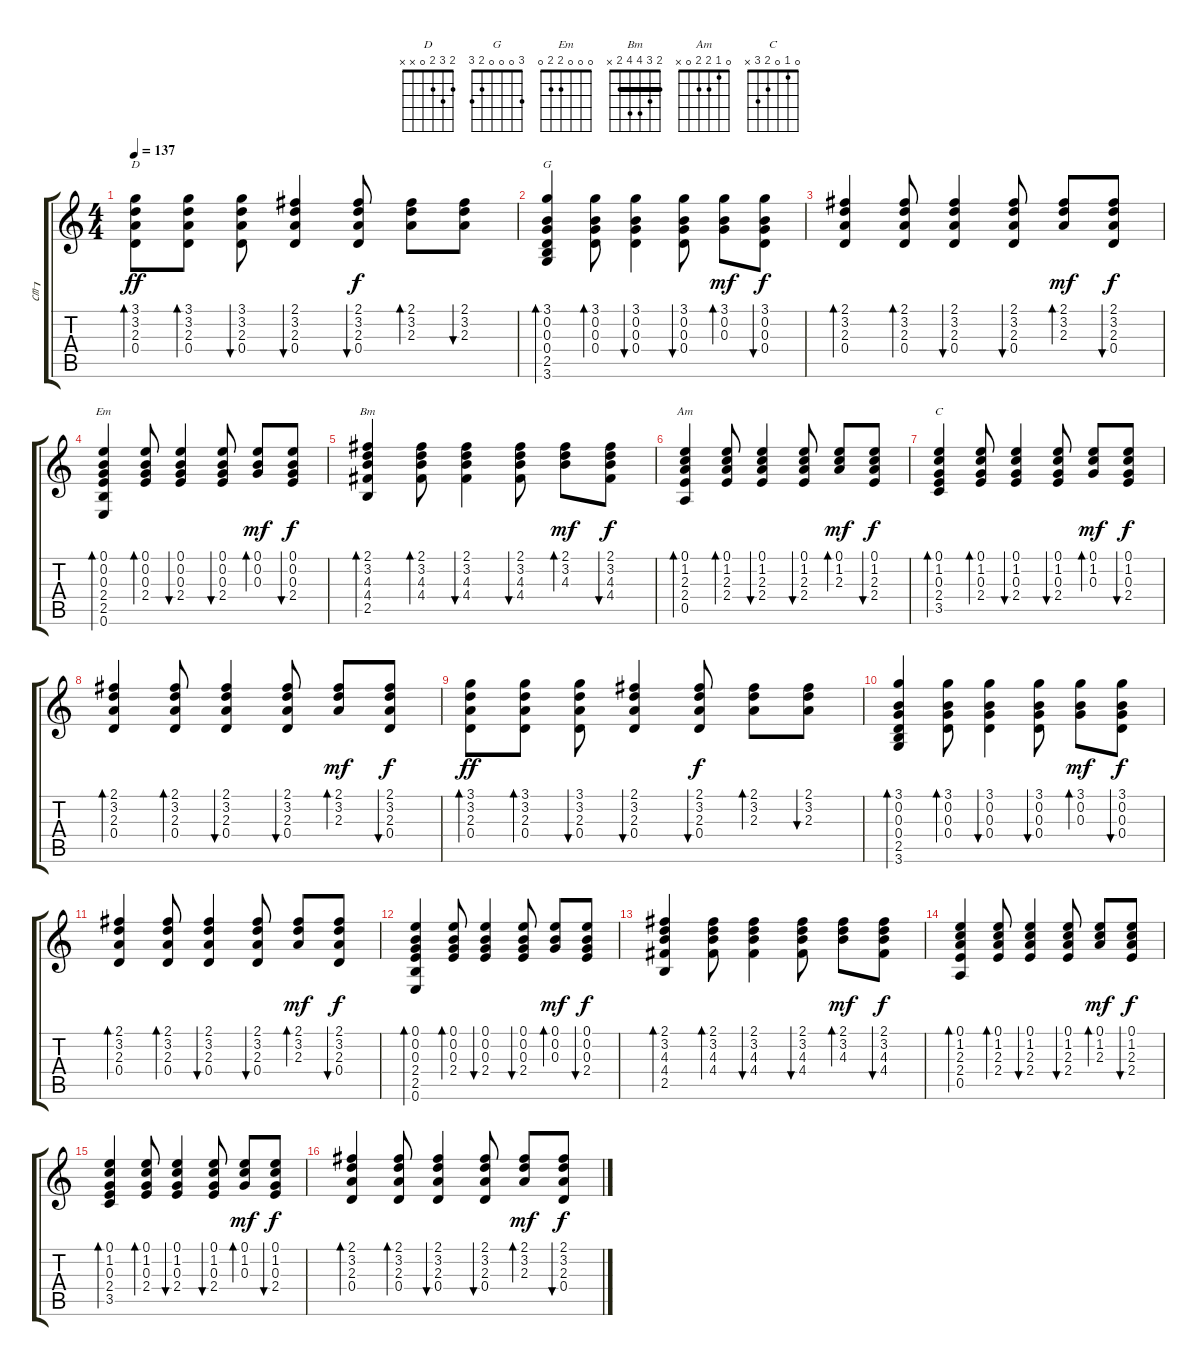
\track ("㎝┒" "㎝┒") {instrument acousticguitarsteel}
\staff {score tabs}
\tuning (E4 B3 G3 D3 A2 E2) {hide}
\chord ("D" 2 3 2 0 x x)
\chord ("G" 3 0 0 0 2 3)
\chord ("Em" 0 0 0 2 2 0)
\chord ("Bm" 2 3 4 4 2 x) {barre 2}
\chord ("Am" 0 1 2 2 0 x)
\chord ("C" 0 1 0 2 3 x)
\ts (4 4)
\tempo 137
\clef g2
\ks c
(3.1 3.2 2.3 0.4).8{bd 60 ch "D" dy ff} (3.1 3.2 2.3 0.4).8{bd 60} (3.1 3.2 2.3 0.4).8{bu 60} (2.1 3.2 2.3 0.4).4{bu 60} (2.1 3.2 2.3 0.4).8{bu 60 dy f} (2.1 3.2 2.3).8{bd 60} (2.1 3.2 2.3).8{bu 60} |
(3.1 0.2 0.3 0.4 2.5 3.6).4{bd 60 ch "G"} (3.1 0.2 0.3 0.4).8{bd 60} (3.1 0.2 0.3 0.4).4{bu 60} (3.1 0.2 0.3 0.4).8{bu 60} (3.1 0.2 0.3).8{bd 60 dy mf} (3.1 0.2 0.3 0.4).8{bu 60 dy f} |
(2.1 3.2 2.3 0.4).4{bd 60} (2.1 3.2 2.3 0.4).8{bd 60} (2.1 3.2 2.3 0.4).4{bu 60} (2.1 3.2 2.3 0.4).8{bu 60} (2.1 3.2 2.3).8{bd 60 dy mf} (2.1 3.2 2.3 0.4).8{bu 60 dy f} |
(0.1 0.2 0.3 2.4 2.5 0.6).4{bd 60 ch "Em"} (0.1 0.2 0.3 2.4).8{bd 60} (0.1 0.2 0.3 2.4).4{bu 60} (0.1 0.2 0.3 2.4).8{bu 60} (0.1 0.2 0.3).8{bd 60 dy mf} (0.1 0.2 0.3 2.4).8{bu 60 dy f} |
(2.1 3.2 4.3 4.4 2.5).4{bd 60 ch "Bm"} (2.1 3.2 4.3 4.4).8{bd 60} (2.1 3.2 4.3 4.4).4{bu 60} (2.1 3.2 4.3 4.4).8{bu 60} (2.1 3.2 4.3).8{bd 60 dy mf} (2.1 3.2 4.3 4.4).8{bu 60 dy f} |
(0.1 1.2 2.3 2.4 0.5).4{bd 60 ch "Am"} (0.1 1.2 2.3 2.4).8{bd 60} (0.1 1.2 2.3 2.4).4{bu 60} (0.1 1.2 2.3 2.4).8{bu 60} (0.1 1.2 2.3).8{bd 60 dy mf} (0.1 1.2 2.3 2.4).8{bu 60 dy f} |
(0.1 1.2 0.3 2.4 3.5).4{bd 60 ch "C"} (0.1 1.2 0.3 2.4).8{bd 60} (0.1 1.2 0.3 2.4).4{bu 60} (0.1 1.2 0.3 2.4).8{bu 60} (0.1 1.2 0.3).8{bd 60 dy mf} (0.1 1.2 0.3 2.4).8{bu 60 dy f} |
(2.1 3.2 2.3 0.4).4{bd 60} (2.1 3.2 2.3 0.4).8{bd 60} (2.1 3.2 2.3 0.4).4{bu 60} (2.1 3.2 2.3 0.4).8{bu 60} (2.1 3.2 2.3).8{bd 60 dy mf} (2.1 3.2 2.3 0.4).8{bu 60 dy f} |
(3.1 3.2 2.3 0.4).8{bd 60 dy ff} (3.1 3.2 2.3 0.4).8{bd 60} (3.1 3.2 2.3 0.4).8{bu 60} (2.1 3.2 2.3 0.4).4{bu 60} (2.1 3.2 2.3 0.4).8{bu 60 dy f} (2.1 3.2 2.3).8{bd 60} (2.1 3.2 2.3).8{bu 60} |
(3.1 0.2 0.3 0.4 2.5 3.6).4{bd 60} (3.1 0.2 0.3 0.4).8{bd 60} (3.1 0.2 0.3 0.4).4{bu 60} (3.1 0.2 0.3 0.4).8{bu 60} (3.1 0.2 0.3).8{bd 60 dy mf} (3.1 0.2 0.3 0.4).8{bu 60 dy f} |
(2.1 3.2 2.3 0.4).4{bd 60} (2.1 3.2 2.3 0.4).8{bd 60} (2.1 3.2 2.3 0.4).4{bu 60} (2.1 3.2 2.3 0.4).8{bu 60} (2.1 3.2 2.3).8{bd 60 dy mf} (2.1 3.2 2.3 0.4).8{bu 60 dy f} |
(0.1 0.2 0.3 2.4 2.5 0.6).4{bd 60} (0.1 0.2 0.3 2.4).8{bd 60} (0.1 0.2 0.3 2.4).4{bu 60} (0.1 0.2 0.3 2.4).8{bu 60} (0.1 0.2 0.3).8{bd 60 dy mf} (0.1 0.2 0.3 2.4).8{bu 60 dy f} |
(2.1 3.2 4.3 4.4 2.5).4{bd 60} (2.1 3.2 4.3 4.4).8{bd 60} (2.1 3.2 4.3 4.4).4{bu 60} (2.1 3.2 4.3 4.4).8{bu 60} (2.1 3.2 4.3).8{bd 60 dy mf} (2.1 3.2 4.3 4.4).8{bu 60 dy f} |
(0.1 1.2 2.3 2.4 0.5).4{bd 60} (0.1 1.2 2.3 2.4).8{bd 60} (0.1 1.2 2.3 2.4).4{bu 60} (0.1 1.2 2.3 2.4).8{bu 60} (0.1 1.2 2.3).8{bd 60 dy mf} (0.1 1.2 2.3 2.4).8{bu 60 dy f} |
(0.1 1.2 0.3 2.4 3.5).4{bd 60} (0.1 1.2 0.3 2.4).8{bd 60} (0.1 1.2 0.3 2.4).4{bu 60} (0.1 1.2 0.3 2.4).8{bu 60} (0.1 1.2 0.3).8{bd 60 dy mf} (0.1 1.2 0.3 2.4).8{bu 60 dy f} |
(2.1 3.2 2.3 0.4).4{bd 60} (2.1 3.2 2.3 0.4).8{bd 60} (2.1 3.2 2.3 0.4).4{bu 60} (2.1 3.2 2.3 0.4).8{bu 60} (2.1 3.2 2.3).8{bd 60 dy mf} (2.1 3.2 2.3 0.4).8{bu 60 dy f}
